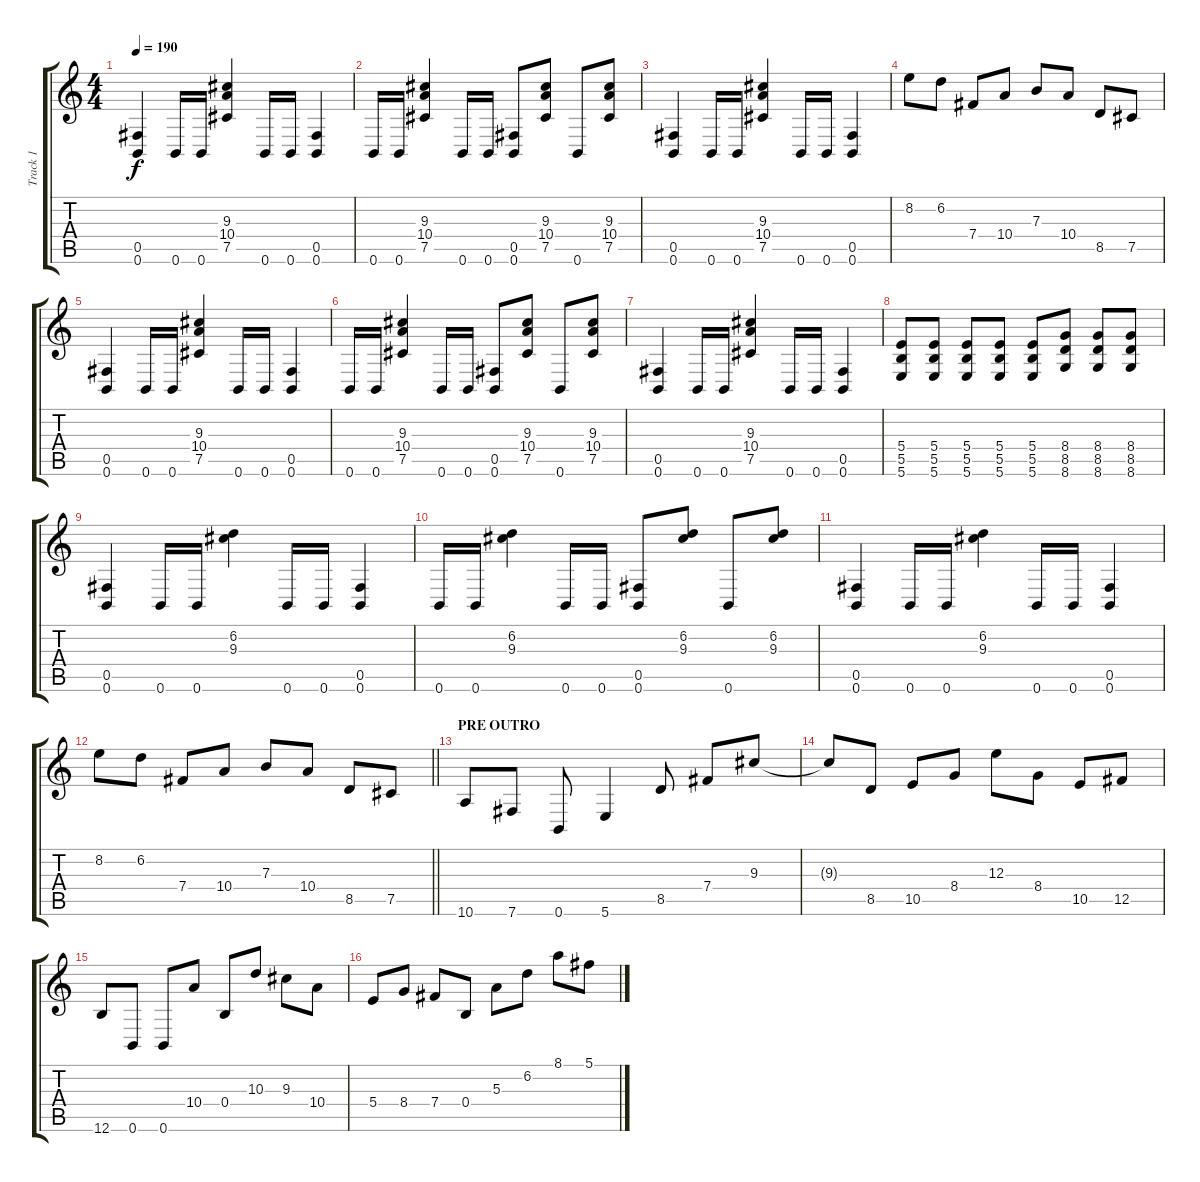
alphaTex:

\track ("Track 1" "Track 1") {instrument distortionguitar}
\staff {score tabs}
\tuning (Db4 Ab3 E3 B2 Gb2 B1) {hide}
\ts (4 4)
\tempo 190
\clef g2
\ks c
(0.5 0.6).4{dy f} 0.6.16 0.6.16 (9.3 10.4 7.5).4 0.6.16 0.6.16 (0.5 0.6).4 |
0.6.16 0.6.16 (9.3 10.4 7.5).4 0.6.16 0.6.16 (0.5 0.6).8 (9.3 10.4 7.5).8 0.6.8 (9.3 10.4 7.5).8 |
(0.5 0.6).4 0.6.16 0.6.16 (9.3 10.4 7.5).4 0.6.16 0.6.16 (0.5 0.6).4 |
8.2.8 6.2.8 7.4.8 10.4.8 7.3.8 10.4.8 8.5.8 7.5.8 |
(0.5 0.6).4 0.6.16 0.6.16 (9.3 10.4 7.5).4 0.6.16 0.6.16 (0.5 0.6).4 |
0.6.16 0.6.16 (9.3 10.4 7.5).4 0.6.16 0.6.16 (0.5 0.6).8 (9.3 10.4 7.5).8 0.6.8 (9.3 10.4 7.5).8 |
(0.5 0.6).4 0.6.16 0.6.16 (9.3 10.4 7.5).4 0.6.16 0.6.16 (0.5 0.6).4 |
(5.4 5.5 5.6).8 (5.4 5.5 5.6).8 (5.4 5.5 5.6).8 (5.4 5.5 5.6).8 (5.4 5.5 5.6).8 (8.4 8.5 8.6).8 (8.4 8.5 8.6).8 (8.4 8.5 8.6).8 |
(0.5 0.6).4 0.6.16 0.6.16 (6.2 9.3).4 0.6.16 0.6.16 (0.5 0.6).4 |
0.6.16 0.6.16 (6.2 9.3).4 0.6.16 0.6.16 (0.5 0.6).8 (6.2 9.3).8 0.6.8 (6.2 9.3).8 |
(0.5 0.6).4 0.6.16 0.6.16 (6.2 9.3).4 0.6.16 0.6.16 (0.5 0.6).4 |
\barLineRight lightlight
8.2.8 6.2.8 7.4.8 10.4.8 7.3.8 10.4.8 8.5.8 7.5.8 |
\section ("" "PRE OUTRO")
10.6.8 7.6.8 0.6.8 5.6.4 8.5.8 7.4.8 9.3.8 |
9.3{t}.8 8.5.8 10.5.8 8.4.8 12.3.8 8.4.8 10.5.8 12.5.8 |
12.6.8 0.6.8 0.6.8 10.4.8 0.4.8 10.3.8 9.3.8 10.4.8 |
5.4.8 8.4.8 7.4.8 0.4.8 5.3.8 6.2.8 8.1.8 5.1.8
